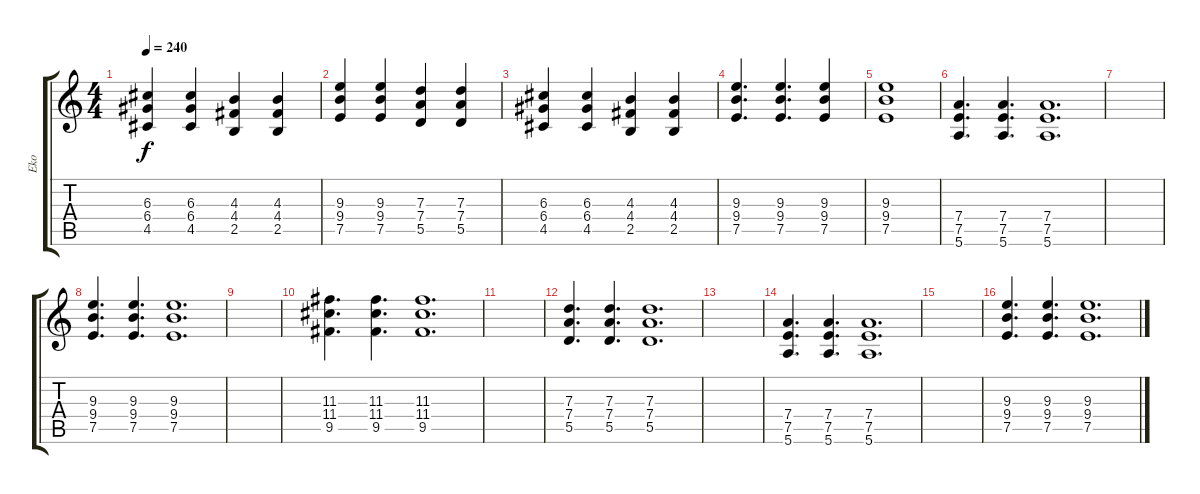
\track ("Eko" "Eko") {instrument overdrivenguitar}
\staff {score tabs}
\tuning (E4 B3 G3 D3 A2 E2) {hide}
\ts (4 4)
\tempo 240
\clef g2
\ks c
(6.3 6.4 4.5).4{dy f} (6.3 6.4 4.5).4 (4.3 4.4 2.5).4 (4.3 4.4 2.5).4 |
(9.3 9.4 7.5).4 (9.3 9.4 7.5).4 (7.3 7.4 5.5).4 (7.3 7.4 5.5).4 |
(6.3 6.4 4.5).4 (6.3 6.4 4.5).4 (4.3 4.4 2.5).4 (4.3 4.4 2.5).4 |
(9.3 9.4 7.5).4{d} (9.3 9.4 7.5).4{d} (9.3 9.4 7.5).4 |
(9.3 9.4 7.5).1 |
(7.4 7.5 5.6).4{d} (7.4 7.5 5.6).4{d} (7.4 7.5 5.6).1{d} |
|
(9.3 9.4 7.5).4{d} (9.3 9.4 7.5).4{d} (9.3 9.4 7.5).1{d} |
|
(11.3 11.4 9.5).4{d} (11.3 11.4 9.5).4{d} (11.3 11.4 9.5).1{d} |
|
(7.3 7.4 5.5).4{d} (7.3 7.4 5.5).4{d} (7.3 7.4 5.5).1{d} |
|
(7.4 7.5 5.6).4{d} (7.4 7.5 5.6).4{d} (7.4 7.5 5.6).1{d} |
|
(9.3 9.4 7.5).4{d} (9.3 9.4 7.5).4{d} (9.3 9.4 7.5).1{d}
